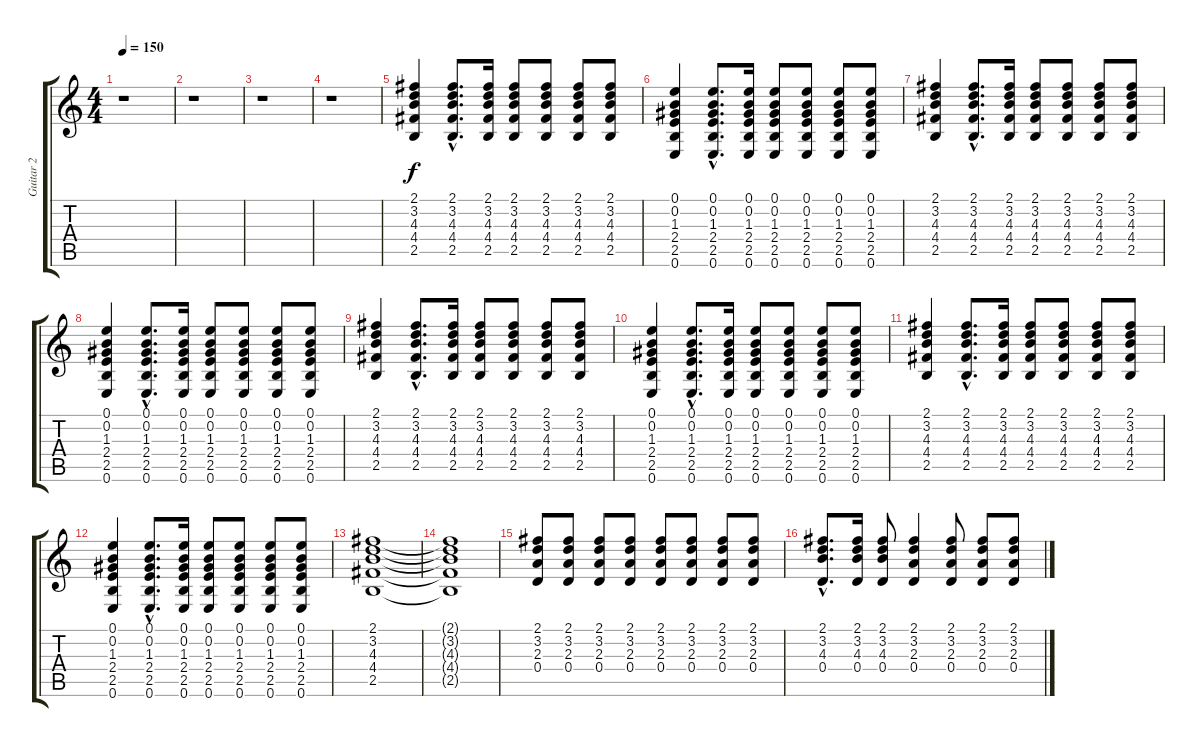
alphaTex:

\track ("Guitar 2" "Guitar 2") {instrument overdrivenguitar}
\staff {score tabs}
\tuning (E4 B3 G3 D3 A2 E2) {hide}
\ts (4 4)
\tempo 150
\clef g2
\ks c
r.1{dy f instrument overdrivenguitar} |
r.1 |
r.1 |
r.1 |
(2.1 3.2 4.3 4.4 2.5).4 (2.1{hac} 3.2{hac} 4.3{hac} 4.4{hac} 2.5{hac}).8{d} (2.1 3.2 4.3 4.4 2.5).16 (2.1 3.2 4.3 4.4 2.5).8 (2.1 3.2 4.3 4.4 2.5).8 (2.1 3.2 4.3 4.4 2.5).8 (2.1 3.2 4.3 4.4 2.5).8 |
(0.1 0.2 1.3 2.4 2.5 0.6).4 (0.1{hac} 0.2{hac} 1.3{hac} 2.4{hac} 2.5{hac} 0.6{hac}).8{d} (0.1 0.2 1.3 2.4 2.5 0.6).16 (0.1 0.2 1.3 2.4 2.5 0.6).8 (0.1 0.2 1.3 2.4 2.5 0.6).8 (0.1 0.2 1.3 2.4 2.5 0.6).8 (0.1 0.2 1.3 2.4 2.5 0.6).8 |
(2.1 3.2 4.3 4.4 2.5).4 (2.1{hac} 3.2{hac} 4.3{hac} 4.4{hac} 2.5{hac}).8{d} (2.1 3.2 4.3 4.4 2.5).16 (2.1 3.2 4.3 4.4 2.5).8 (2.1 3.2 4.3 4.4 2.5).8 (2.1 3.2 4.3 4.4 2.5).8 (2.1 3.2 4.3 4.4 2.5).8 |
(0.1 0.2 1.3 2.4 2.5 0.6).4 (0.1{hac} 0.2{hac} 1.3{hac} 2.4{hac} 2.5{hac} 0.6{hac}).8{d} (0.1 0.2 1.3 2.4 2.5 0.6).16 (0.1 0.2 1.3 2.4 2.5 0.6).8 (0.1 0.2 1.3 2.4 2.5 0.6).8 (0.1 0.2 1.3 2.4 2.5 0.6).8 (0.1 0.2 1.3 2.4 2.5 0.6).8 |
(2.1 3.2 4.3 4.4 2.5).4 (2.1{hac} 3.2{hac} 4.3{hac} 4.4{hac} 2.5{hac}).8{d} (2.1 3.2 4.3 4.4 2.5).16 (2.1 3.2 4.3 4.4 2.5).8 (2.1 3.2 4.3 4.4 2.5).8 (2.1 3.2 4.3 4.4 2.5).8 (2.1 3.2 4.3 4.4 2.5).8 |
(0.1 0.2 1.3 2.4 2.5 0.6).4 (0.1{hac} 0.2{hac} 1.3{hac} 2.4{hac} 2.5{hac} 0.6{hac}).8{d} (0.1 0.2 1.3 2.4 2.5 0.6).16 (0.1 0.2 1.3 2.4 2.5 0.6).8 (0.1 0.2 1.3 2.4 2.5 0.6).8 (0.1 0.2 1.3 2.4 2.5 0.6).8 (0.1 0.2 1.3 2.4 2.5 0.6).8 |
(2.1 3.2 4.3 4.4 2.5).4 (2.1{hac} 3.2{hac} 4.3{hac} 4.4{hac} 2.5{hac}).8{d} (2.1 3.2 4.3 4.4 2.5).16 (2.1 3.2 4.3 4.4 2.5).8 (2.1 3.2 4.3 4.4 2.5).8 (2.1 3.2 4.3 4.4 2.5).8 (2.1 3.2 4.3 4.4 2.5).8 |
(0.1 0.2 1.3 2.4 2.5 0.6).4 (0.1{hac} 0.2{hac} 1.3{hac} 2.4{hac} 2.5{hac} 0.6{hac}).8{d} (0.1 0.2 1.3 2.4 2.5 0.6).16 (0.1 0.2 1.3 2.4 2.5 0.6).8 (0.1 0.2 1.3 2.4 2.5 0.6).8 (0.1 0.2 1.3 2.4 2.5 0.6).8 (0.1 0.2 1.3 2.4 2.5 0.6).8 |
(2.1 3.2 4.3 4.4 2.5).1{volume 8 balance 14} |
(2.1{t} 3.2{t} 4.3{t} 4.4{t} 2.5{t}).1 |
(2.1 3.2 2.3 0.4).8 (2.1 3.2 2.3 0.4).8 (2.1 3.2 2.3 0.4).8 (2.1 3.2 2.3 0.4).8 (2.1 3.2 2.3 0.4).8 (2.1 3.2 2.3 0.4).8 (2.1 3.2 2.3 0.4).8 (2.1 3.2 2.3 0.4).8 |
(2.1{hac} 3.2{hac} 4.3{hac} 0.4{hac}).8{d} (2.1 3.2 4.3 0.4).16 (2.1 3.2 4.3 0.4).8 (2.1 3.2 2.3 0.4).4 (2.1 3.2 2.3 0.4).8 (2.1 3.2 2.3 0.4).8 (2.1 3.2 2.3 0.4).8
